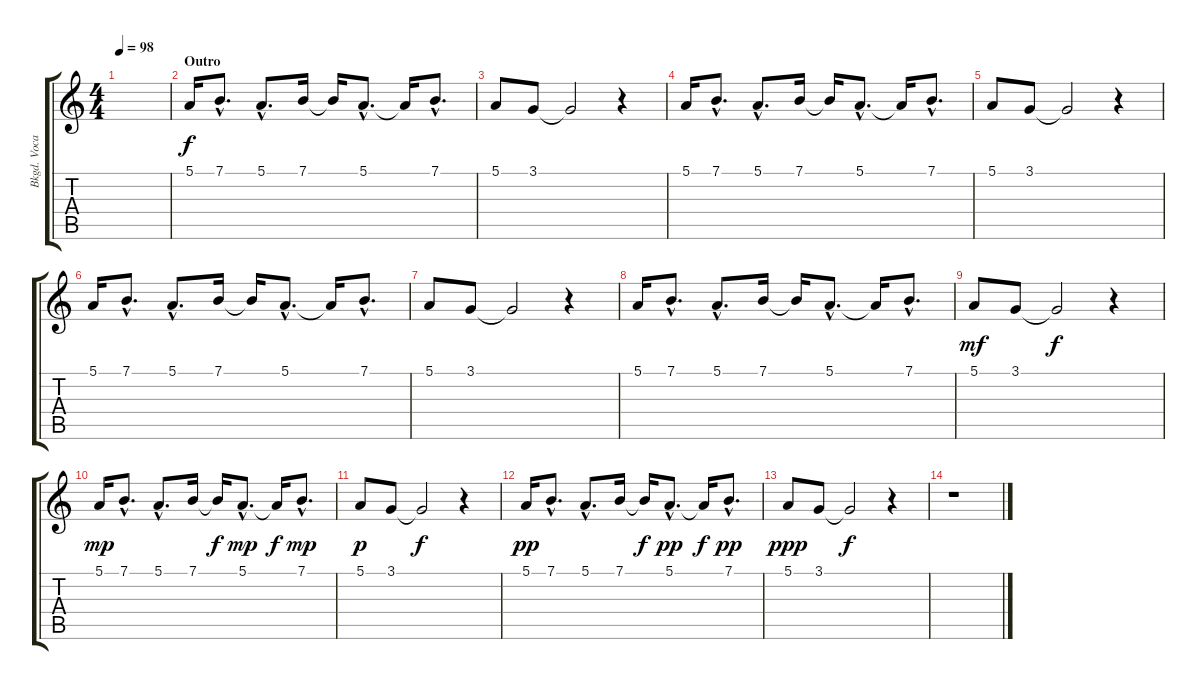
\track ("Bkgd. Vocal (Whoos)" "Bkgd. Voca") {instrument synthstrings1}
\staff {score tabs}
\tuning (E4 B3 G3 D3 A2 E2) {hide}
\ts (4 4)
\tempo 98
\clef g2
\ks c
|
\section ("" "Outro")
5.1.16 7.1{hac}.8{d} 5.1{hac}.8{d} 7.1.16 7.1{t}.16 5.1{hac}.8{d} 5.1{t}.16 7.1{hac}.8{d} |
5.1.8 3.1.8 3.1{t}.2 r.4 |
5.1.16 7.1{hac}.8{d} 5.1{hac}.8{d} 7.1.16 7.1{t}.16 5.1{hac}.8{d} 5.1{t}.16 7.1{hac}.8{d} |
5.1.8 3.1.8 3.1{t}.2 r.4 |
5.1.16 7.1{hac}.8{d} 5.1{hac}.8{d} 7.1.16 7.1{t}.16 5.1{hac}.8{d} 5.1{t}.16 7.1{hac}.8{d} |
5.1.8 3.1.8 3.1{t}.2 r.4 |
5.1.16 7.1{hac}.8{d} 5.1{hac}.8{d} 7.1.16 7.1{t}.16 5.1{hac}.8{d} 5.1{t}.16 7.1{hac}.8{d} |
5.1.8{dy mf} 3.1.8 3.1{t}.2{dy f} r.4 |
5.1.16{dy mp} 7.1{hac}.8{d} 5.1{hac}.8{d} 7.1.16 7.1{t}.16{dy f} 5.1{hac}.8{d dy mp} 5.1{t}.16{dy f} 7.1{hac}.8{d dy mp} |
5.1.8{dy p} 3.1.8 3.1{t}.2{dy f} r.4 |
5.1.16{dy pp} 7.1{hac}.8{d} 5.1{hac}.8{d} 7.1.16 7.1{t}.16{dy f} 5.1{hac}.8{d dy pp} 5.1{t}.16{dy f} 7.1{hac}.8{d dy pp} |
5.1.8{dy ppp} 3.1.8 3.1{t}.2{dy f} r.4 |
r.1
